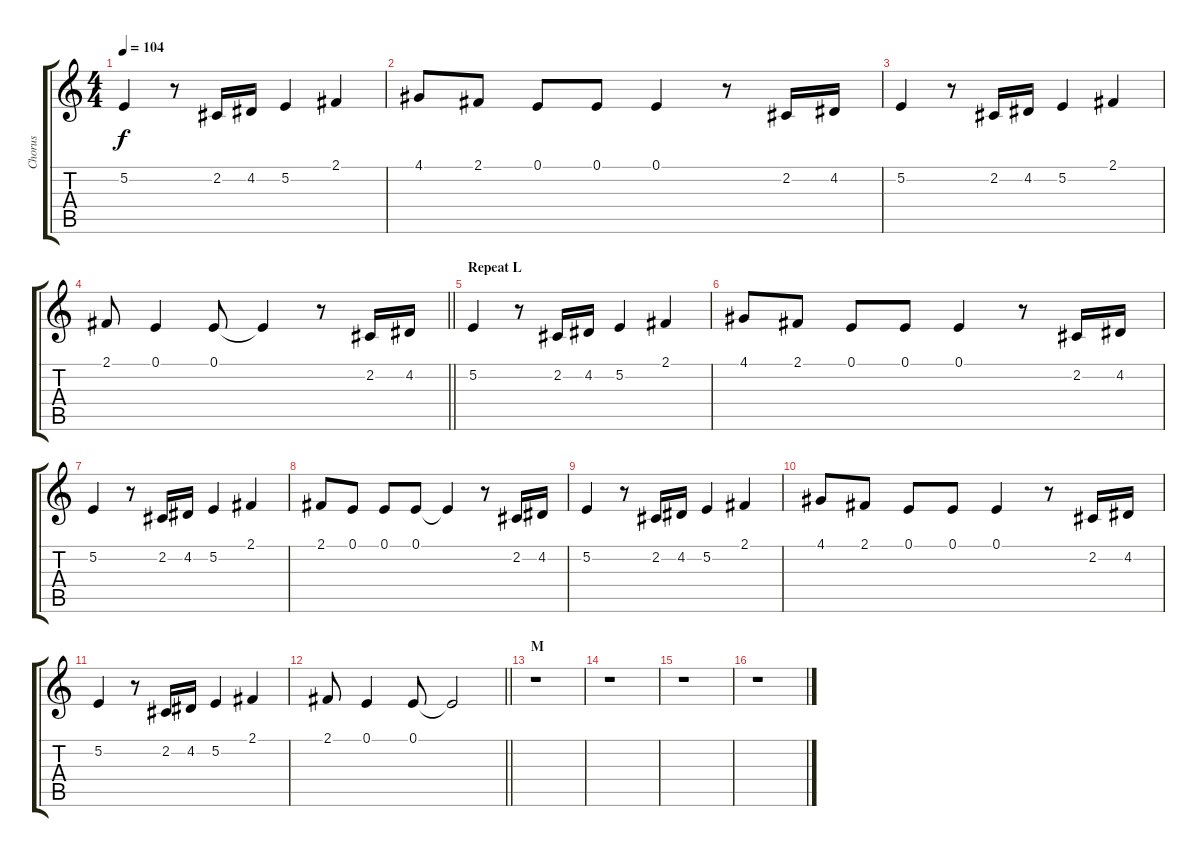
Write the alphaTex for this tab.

\track ("Chorus" "Chorus") {instrument tenorsax}
\staff {score tabs}
\tuning (E4 B3 G3 D3 A2 E2) {hide}
\ts (4 4)
\tempo 104
\clef g2
\ks c
5.2.4{dy f} r.8 2.2.16 4.2.16 5.2.4 2.1.4 |
4.1.8 2.1.8 0.1.8 0.1.8 0.1.4 r.8 2.2.16 4.2.16 |
5.2.4 r.8 2.2.16 4.2.16 5.2.4 2.1.4 |
\barLineRight lightlight
2.1.8 0.1.4 0.1.8 0.1{t}.4 r.8 2.2.16 4.2.16 |
\section ("" "Repeat L")
5.2.4 r.8 2.2.16 4.2.16 5.2.4 2.1.4 |
4.1.8 2.1.8 0.1.8 0.1.8 0.1.4 r.8 2.2.16 4.2.16 |
5.2.4 r.8 2.2.16 4.2.16 5.2.4 2.1.4 |
2.1.8 0.1.8 0.1.8 0.1.8 0.1{t}.4 r.8 2.2.16 4.2.16 |
5.2.4 r.8 2.2.16 4.2.16 5.2.4 2.1.4 |
4.1.8 2.1.8 0.1.8 0.1.8 0.1.4 r.8 2.2.16 4.2.16 |
5.2.4 r.8 2.2.16 4.2.16 5.2.4 2.1.4 |
\barLineRight lightlight
2.1.8 0.1.4 0.1.8 0.1{t}.2 |
\section ("" "M")
r.1 |
r.1 |
r.1 |
r.1
